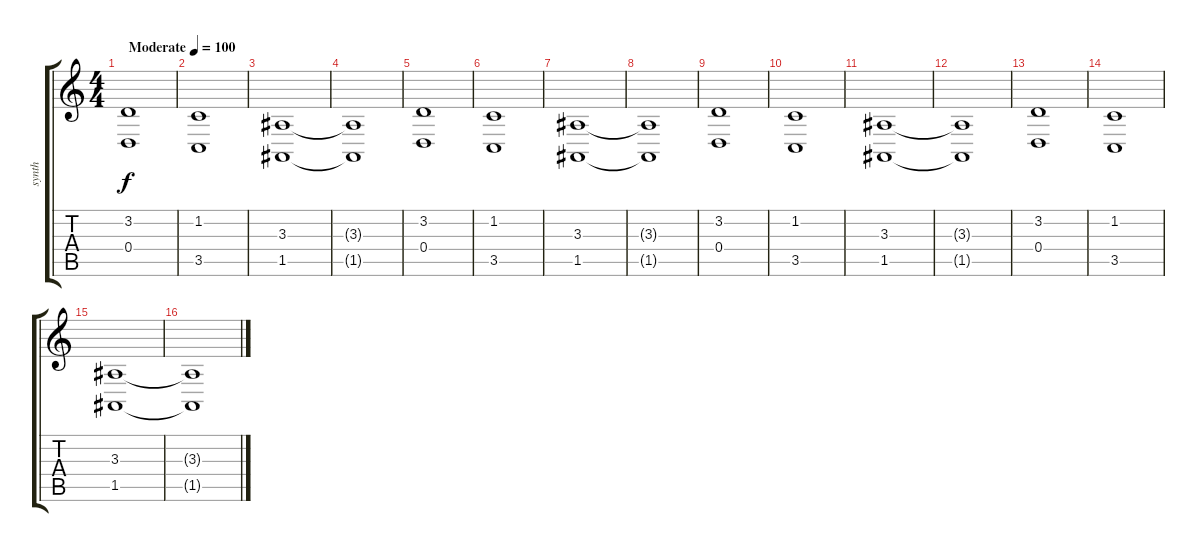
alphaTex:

\track ("synth" "synth") {instrument pad2warm}
\staff {score tabs}
\tuning (E4 B3 G3 D3 A2 E2) {hide}
\ts (4 4)
\tempo (100 "Moderate")
\clef g2
\ks c
(3.2 0.4).1{dy f instrument pad2warm} |
(1.2 3.5).1 |
(3.3 1.5).1 |
(3.3{t} 1.5{t}).1 |
(3.2 0.4).1 |
(1.2 3.5).1 |
(3.3 1.5).1 |
(3.3{t} 1.5{t}).1 |
(3.2 0.4).1 |
(1.2 3.5).1 |
(3.3 1.5).1 |
(3.3{t} 1.5{t}).1 |
(3.2 0.4).1 |
(1.2 3.5).1 |
(3.3 1.5).1 |
(3.3{t} 1.5{t}).1
